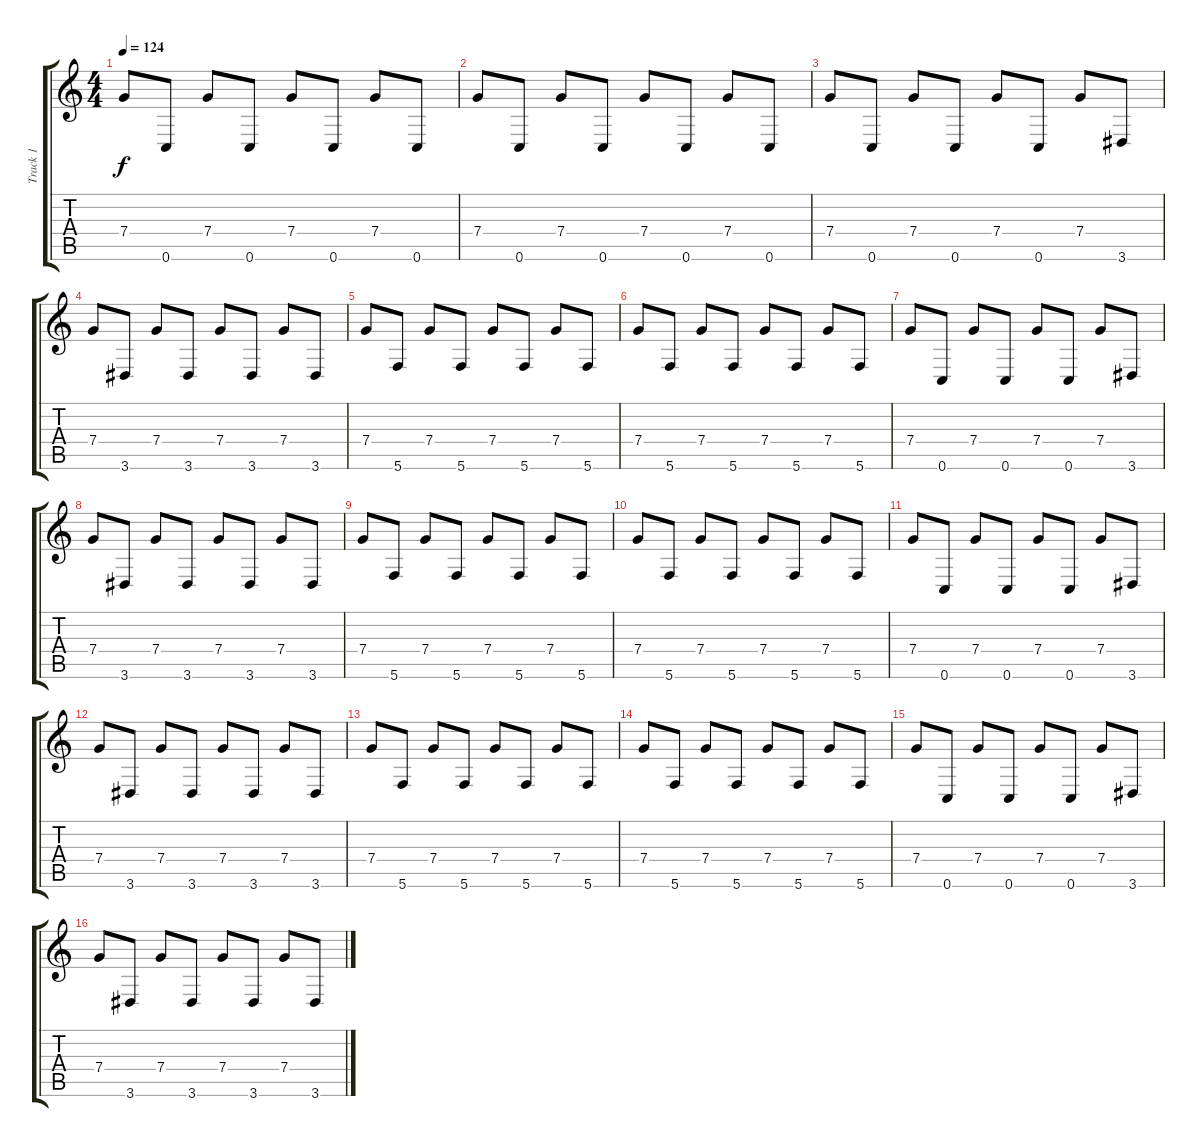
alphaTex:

\track ("Track 1" "Track 1") {instrument distortionguitar}
\staff {score tabs}
\tuning (D4 A3 F3 C3 G2 C2) {hide}
\ts (4 4)
\tempo 124
\clef g2
\ks c
7.4.8{dy f instrument distortionguitar} 0.6.8 7.4.8 0.6.8 7.4.8 0.6.8 7.4.8 0.6.8 |
7.4.8 0.6.8 7.4.8 0.6.8 7.4.8 0.6.8 7.4.8 0.6.8 |
7.4.8 0.6.8 7.4.8 0.6.8 7.4.8 0.6.8 7.4.8 3.6.8 |
7.4.8 3.6.8 7.4.8 3.6.8 7.4.8 3.6.8 7.4.8 3.6.8 |
7.4.8 5.6.8 7.4.8 5.6.8 7.4.8 5.6.8 7.4.8 5.6.8 |
7.4.8 5.6.8 7.4.8 5.6.8 7.4.8 5.6.8 7.4.8 5.6.8 |
7.4.8 0.6.8 7.4.8 0.6.8 7.4.8 0.6.8 7.4.8 3.6.8 |
7.4.8 3.6.8 7.4.8 3.6.8 7.4.8 3.6.8 7.4.8 3.6.8 |
7.4.8 5.6.8 7.4.8 5.6.8 7.4.8 5.6.8 7.4.8 5.6.8 |
7.4.8 5.6.8 7.4.8 5.6.8 7.4.8 5.6.8 7.4.8 5.6.8 |
7.4.8 0.6.8 7.4.8 0.6.8 7.4.8 0.6.8 7.4.8 3.6.8 |
7.4.8 3.6.8 7.4.8 3.6.8 7.4.8 3.6.8 7.4.8 3.6.8 |
7.4.8 5.6.8 7.4.8 5.6.8 7.4.8 5.6.8 7.4.8 5.6.8 |
7.4.8 5.6.8 7.4.8 5.6.8 7.4.8 5.6.8 7.4.8 5.6.8 |
7.4.8 0.6.8 7.4.8 0.6.8 7.4.8 0.6.8 7.4.8 3.6.8 |
7.4.8 3.6.8 7.4.8 3.6.8 7.4.8 3.6.8 7.4.8 3.6.8
